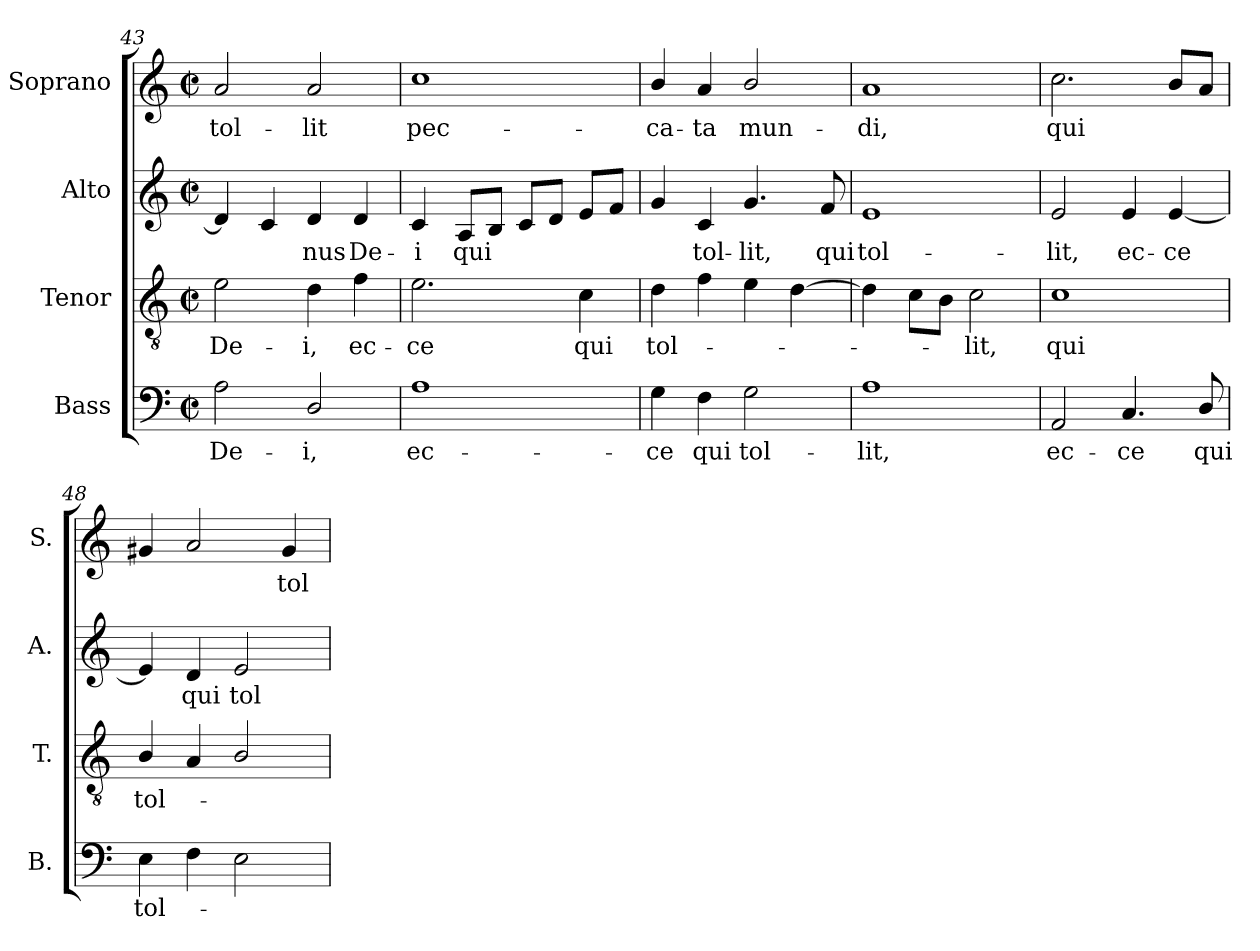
**kern	**text	**kern	**text	**kern	**text	**kern	**text
*part4	*part4	*part3	*part3	*part2	*part2	*part1	*part1
*staff4	*staff4	*staff3	*staff3	*staff2	*staff2	*staff1	*staff1
*I"Bass	*	*I"Tenor	*	*I"Alto	*	*I"Soprano	*
*I'B.	*	*I'T.	*	*I'A.	*	*I'S.	*
*clefF4	*	*clefGv2	*	*clefG2	*	*clefG2	*
*ITrd7c12	*	*ITrd7c12	*	*	*	*	*
*k[]	*	*k[]	*	*k[]	*	*k[]	*
*C:	*	*C:	*	*C:	*	*C:	*
*M2/2	*	*M2/2	*	*M2/2	*	*M2/2	*
*met(c|)	*	*met(c|)	*	*met(c|)	*	*met(c|)	*
=43	=43	=43	=43	=43	=43	=43	=43
!	!LO:LY:b:color=#000000	!	!	!	!	!	!
!	!	!	!LO:LY:b:color=#000000	!	!	!	!
!	!	!	!	!	!	!	!LO:LY:b:color=#000000
2AAi\	De-	2Ei\	De-	4di/]	.	2ai/	tol-
.	.	.	.	4ci/	.	.	.
!	!LO:LY:b:color=#000000	!	!	!	!	!	!
!	!	!	!LO:LY:b:color=#000000	!	!	!	!
!	!	!	!	!	!LO:LY:b:color=#000000	!	!
!	!	!	!	!	!	!	!LO:LY:b:color=#000000
2DDi/	-i,	4Di\	-i,	4di/	-nus	2ai/	-lit
!	!	!	!LO:LY:b:color=#000000	!	!	!	!
!	!	!	!	!	!LO:LY:b:color=#000000	!	!
.	.	4Fi\	ec-	4di/	De-	.	.
=44	=44	=44	=44	=44	=44	=44	=44
!	!LO:LY:b:color=#000000	!	!	!	!	!	!
!	!	!	!LO:LY:b:color=#000000	!	!	!	!
!	!	!	!	!	!LO:LY:b:color=#000000	!	!
!	!	!	!	!	!	!	!LO:LY:b:color=#000000
1AAi	ec-	2.Ei\	-ce	4ci/	-i	1cci	pec-
!	!	!	!	!	!LO:LY:b:color=#000000	!	!
.	.	.	.	8Ai/L	qui	.	.
.	.	.	.	8Bi/J	.	.	.
.	.	.	.	8ci/L	.	.	.
.	.	.	.	8di/J	.	.	.
!	!	!	!LO:LY:b:color=#000000	!	!	!	!
.	.	4Ci\	qui	8ei/L	.	.	.
.	.	.	.	8fi/J	.	.	.
!!LO:PB:g=z
=45	=45	=45	=45	=45	=45	=45	=45
!	!LO:LY:b:color=#000000	!	!	!	!	!	!
!	!	!	!LO:LY:b:color=#000000	!	!	!	!
!	!	!	!	!	!	!	!LO:LY:b:color=#000000
4GGi\	-ce	4Di\	tol-	4gi/	.	4bi/	-ca-
!	!LO:LY:b:color=#000000	!	!	!	!	!	!
!	!	!	!	!	!LO:LY:b:color=#000000	!	!
!	!	!	!	!	!	!	!LO:LY:b:color=#000000
4FFi\	qui	4Fi\	.	4ci/	tol-	4ai/	-ta
!	!LO:LY:b:color=#000000	!	!	!	!	!	!
!	!	!	!	!	!LO:LY:b:color=#000000	!	!
!	!	!	!	!	!	!	!LO:LY:b:color=#000000
2GGi\	tol-	4Ei\	.	4.gi/	-lit,	2bi/	mun-
.	.	[>4Di\	.	.	.	.	.
!	!	!	!	!	!LO:LY:b:color=#000000	!	!
.	.	.	.	8fi/	qui	.	.
=46	=46	=46	=46	=46	=46	=46	=46
!	!LO:LY:b:color=#000000	!	!	!	!	!	!
!	!	!	!	!	!LO:LY:b:color=#000000	!	!
!	!	!	!	!	!	!	!LO:LY:b:color=#000000
1AAi	-lit,	4Di\]	.	1ei	tol-	1ai	-di,
.	.	8Ci\L	.	.	.	.	.
.	.	8BBi\J	.	.	.	.	.
!	!	!	!LO:LY:b:color=#000000	!	!	!	!
.	.	2Ci\	-lit,	.	.	.	.
=47	=47	=47	=47	=47	=47	=47	=47
!	!LO:LY:b:color=#000000	!	!	!	!	!	!
!	!	!	!LO:LY:b:color=#000000	!	!	!	!
!	!	!	!	!	!LO:LY:b:color=#000000	!	!
!	!	!	!	!	!	!	!LO:LY:b:color=#000000
2AAAi/	ec-	1Ci	qui	2ei/	-lit,	2.cci\	qui
!	!LO:LY:b:color=#000000	!	!	!	!	!	!
!	!	!	!	!	!LO:LY:b:color=#000000	!	!
4.CCi/	-ce	.	.	4ei/	ec-	.	.
!	!	!	!	!	!LO:LY:b:color=#000000	!	!
.	.	.	.	[<4ei/	-ce	8bi/L	.
!	!LO:LY:b:color=#000000	!	!	!	!	!	!
8DDi/	qui	.	.	.	.	8ai/J	.
=48	=48	=48	=48	=48	=48	=48	=48
!	!LO:LY:b:color=#000000	!	!	!	!	!	!
!	!	!	!LO:LY:b:color=#000000	!	!	!	!
4EEi\	tol-	4BBi/	tol-	4ei/]	.	4g#i/	.
!	!	!	!	!	!LO:LY:b:color=#000000	!	!
4FFi\	.	4AAi/	.	4di/	qui	2ai/	.
!	!	!	!	!	!LO:LY:b:color=#000000	!	!
2EEi\	.	2BBi/	.	2ei/	tol-	.	.
!	!	!	!	!	!	!	!LO:LY:b:color=#000000
.	.	.	.	.	.	4g#i/	tol-
=	=	=	=	=	=	=	=
*-	*-	*-	*-	*-	*-	*-	*-
